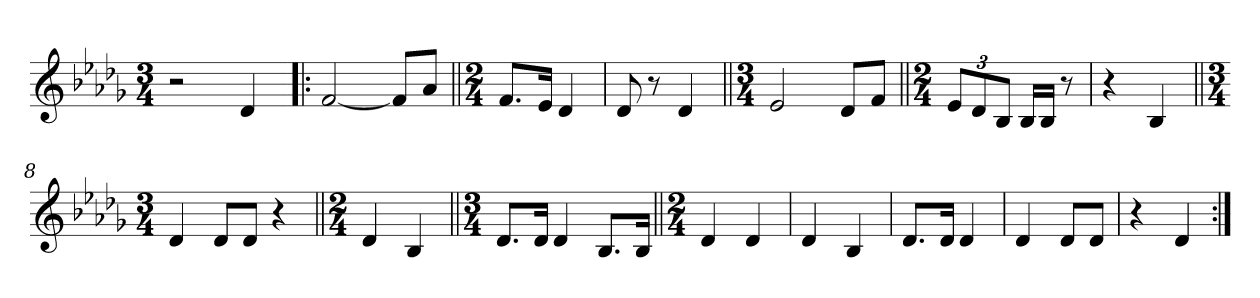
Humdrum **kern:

**kern
*part1
*staff1
*clefG2
*k[b-e-a-d-g-]
*M3/4
=1
2r
4d-/
=2!|:
[2f/
8f/L]
8a-/J
=3||
*M2/4
8.f/L
16e-/Jk
4d-/
=4
8d-/
8r
4d-/
=5||
*M3/4
2e-/
8d-/L
8f/J
=6||
*M2/4
12e-/L
12d-/
12B-/J
16B-/LL
16B-/JJ
8r
=7
4r
4B-/
=8||
*M3/4
4d-/
8d-/L
8d-/J
4r
=9||
*M2/4
4d-/
4B-/
=10||
*M3/4
8.d-/L
16d-/Jk
4d-/
8.B-/L
16B-/Jk
=11||
*M2/4
4d-/
4d-/
=12
4d-/
4B-/
=13
8.d-/L
16d-/Jk
4d-/
=14
4d-/
8d-/L
8d-/J
=15
4r
4d-/
=:|!
*-
